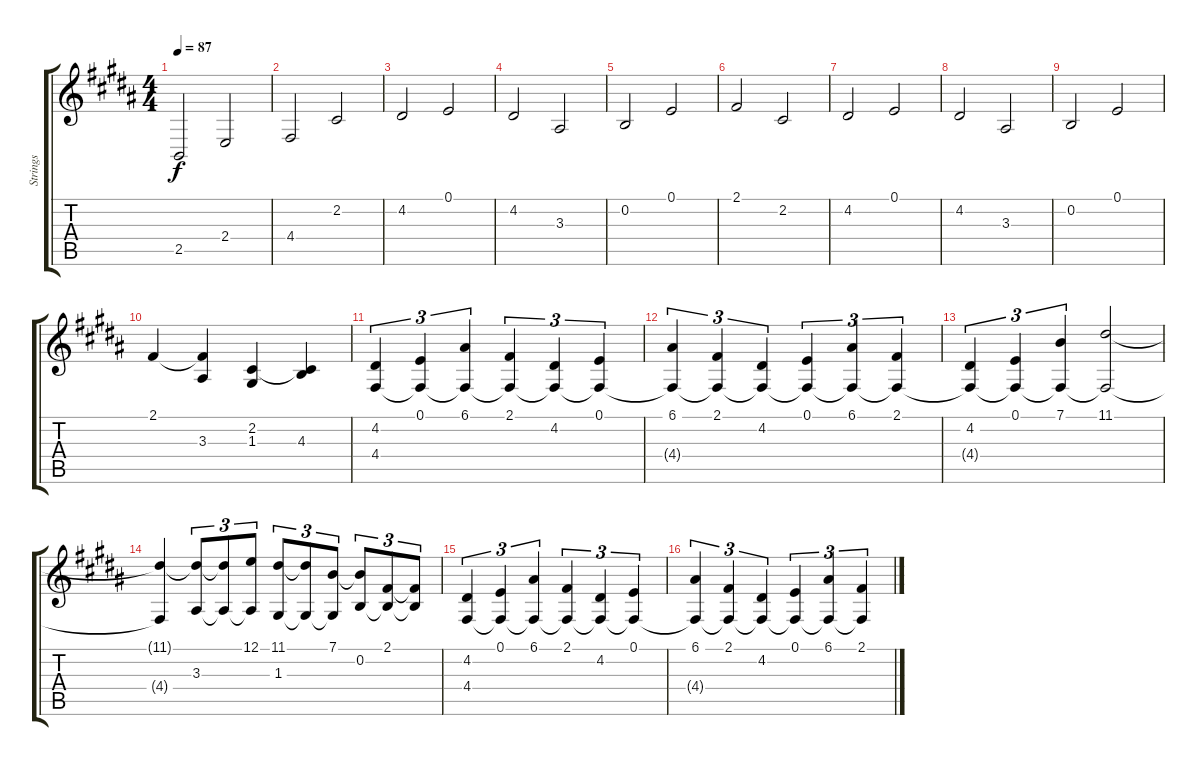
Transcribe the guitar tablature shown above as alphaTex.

\track ("Strings" "Strings") {instrument stringensemble1}
\staff {score tabs}
\tuning (E4 B3 G3 D3 A2 E2) {hide}
\ts (4 4)
\tempo 87
\clef g2
\ks b
2.5.2{dy f} 2.4.2 |
4.4.2 2.2.2 |
4.2.2 0.1.2 |
4.2.2 3.3.2 |
0.2.2 0.1.2 |
2.1.2 2.2.2 |
4.2.2 0.1.2 |
4.2.2 3.3.2 |
0.2.2 0.1.2 |
2.1.4 (2.1{t} 3.3).4 (2.2 1.3).4 (2.2{t} 4.3).4 |
(4.2 4.4).4{tu (3 2)} (0.1 4.4{t}).4{tu (3 2)} (6.1 4.4{t}).4{tu (3 2)} (2.1 4.4{t}).4{tu (3 2)} (4.2 4.4{t}).4{tu (3 2)} (0.1 4.4{t}).4{tu (3 2)} |
(6.1 4.4{t}).4{tu (3 2)} (2.1 4.4{t}).4{tu (3 2)} (4.2 4.4{t}).4{tu (3 2)} (0.1 4.4{t}).4{tu (3 2)} (6.1 4.4{t}).4{tu (3 2)} (2.1 4.4{t}).4{tu (3 2)} |
(4.2 4.4{t}).4{tu (3 2)} (0.1 4.4{t}).4{tu (3 2)} (7.1 4.4{t}).4{tu (3 2)} (11.1 4.4{t}).2 |
(11.1{t} 4.4{t}).4 (11.1{t} 3.3).8{tu (3 2)} (11.1{t} 3.3{t}).8{tu (3 2)} (12.1 3.3{t}).8{tu (3 2)} (11.1 1.3).8{tu (3 2)} (11.1{t} 1.3{t}).8{tu (3 2)} (7.1 1.3{t}).8{tu (3 2)} (7.1{t} 0.2).8{tu (3 2)} (2.1 0.2{t}).8{tu (3 2)} (2.1{t} 0.2{t}).8{tu (3 2)} |
(4.2 4.4).4{tu (3 2)} (0.1 4.4{t}).4{tu (3 2)} (6.1 4.4{t}).4{tu (3 2)} (2.1 4.4{t}).4{tu (3 2)} (4.2 4.4{t}).4{tu (3 2)} (0.1 4.4{t}).4{tu (3 2)} |
(6.1 4.4{t}).4{tu (3 2)} (2.1 4.4{t}).4{tu (3 2)} (4.2 4.4{t}).4{tu (3 2)} (0.1 4.4{t}).4{tu (3 2)} (6.1 4.4{t}).4{tu (3 2)} (2.1 4.4{t}).4{tu (3 2)}
